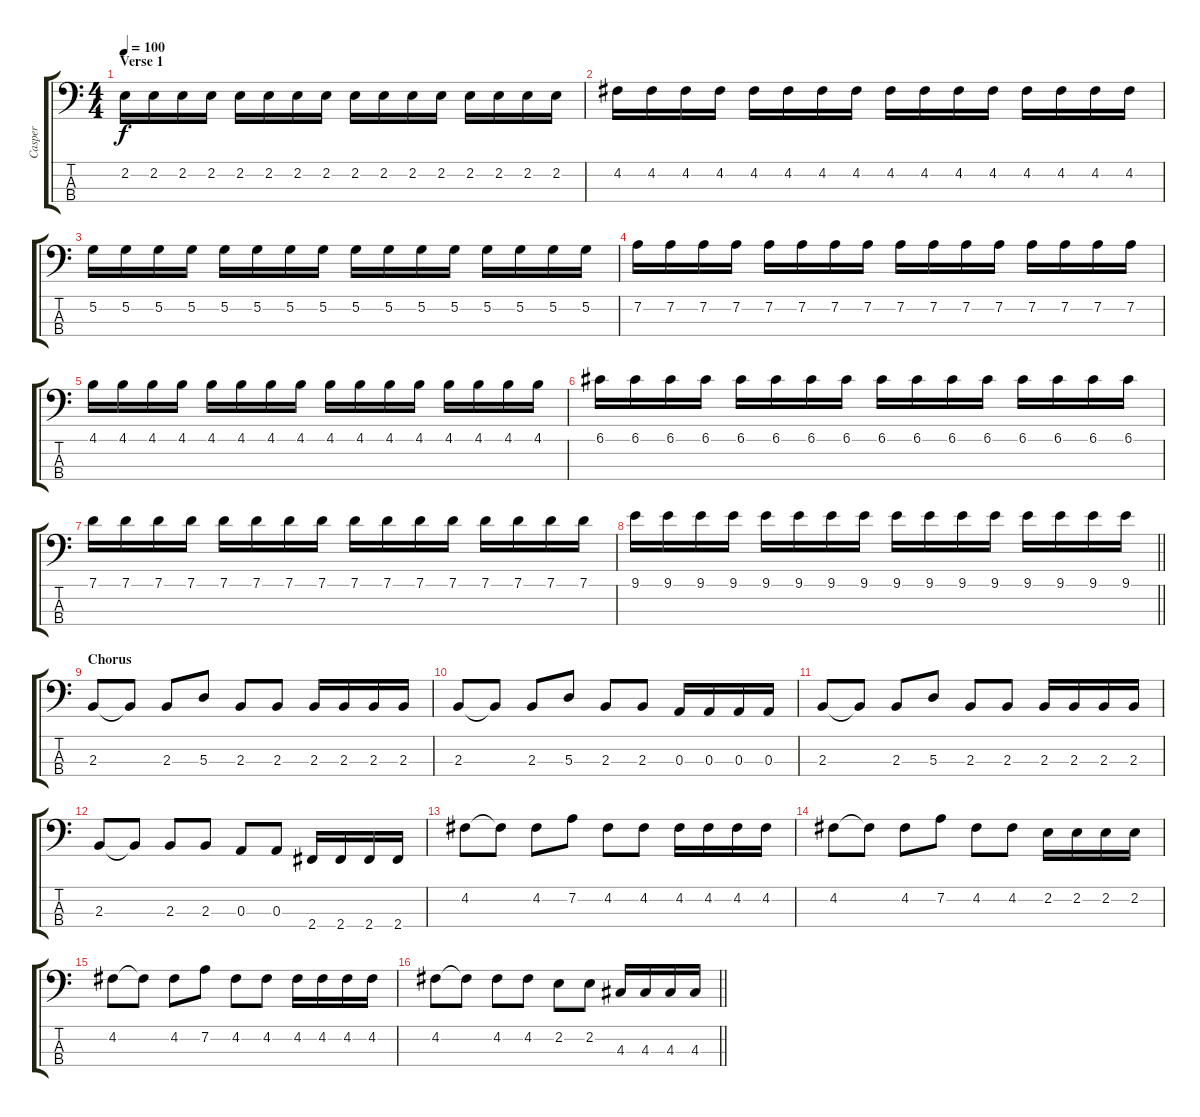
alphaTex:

\track ("Casper" "Casper") {instrument electricbasspick}
\staff {score tabs}
\tuning (G2 D2 A1 E1) {hide}
\ts (4 4)
\section ("" "Verse 1")
\tempo 100
\clef f4
\ks c
2.2.16{dy f} 2.2.16 2.2.16 2.2.16 2.2.16 2.2.16 2.2.16 2.2.16 2.2.16 2.2.16 2.2.16 2.2.16 2.2.16 2.2.16 2.2.16 2.2.16 |
4.2.16 4.2.16 4.2.16 4.2.16 4.2.16 4.2.16 4.2.16 4.2.16 4.2.16 4.2.16 4.2.16 4.2.16 4.2.16 4.2.16 4.2.16 4.2.16 |
5.2.16 5.2.16 5.2.16 5.2.16 5.2.16 5.2.16 5.2.16 5.2.16 5.2.16 5.2.16 5.2.16 5.2.16 5.2.16 5.2.16 5.2.16 5.2.16 |
7.2.16 7.2.16 7.2.16 7.2.16 7.2.16 7.2.16 7.2.16 7.2.16 7.2.16 7.2.16 7.2.16 7.2.16 7.2.16 7.2.16 7.2.16 7.2.16 |
4.1.16 4.1.16 4.1.16 4.1.16 4.1.16 4.1.16 4.1.16 4.1.16 4.1.16 4.1.16 4.1.16 4.1.16 4.1.16 4.1.16 4.1.16 4.1.16 |
6.1.16 6.1.16 6.1.16 6.1.16 6.1.16 6.1.16 6.1.16 6.1.16 6.1.16 6.1.16 6.1.16 6.1.16 6.1.16 6.1.16 6.1.16 6.1.16 |
7.1.16 7.1.16 7.1.16 7.1.16 7.1.16 7.1.16 7.1.16 7.1.16 7.1.16 7.1.16 7.1.16 7.1.16 7.1.16 7.1.16 7.1.16 7.1.16 |
\barLineRight lightlight
9.1.16 9.1.16 9.1.16 9.1.16 9.1.16 9.1.16 9.1.16 9.1.16 9.1.16 9.1.16 9.1.16 9.1.16 9.1.16 9.1.16 9.1.16 9.1.16 |
\section ("" "Chorus")
2.3.8 2.3{t}.8 2.3.8 5.3.8 2.3.8 2.3.8 2.3.16 2.3.16 2.3.16 2.3.16 |
2.3.8 2.3{t}.8 2.3.8 5.3.8 2.3.8 2.3.8 0.3.16 0.3.16 0.3.16 0.3.16 |
2.3.8 2.3{t}.8 2.3.8 5.3.8 2.3.8 2.3.8 2.3.16 2.3.16 2.3.16 2.3.16 |
2.3.8 2.3{t}.8 2.3.8 2.3.8 0.3.8 0.3.8 2.4.16 2.4.16 2.4.16 2.4.16 |
4.2.8 4.2{t}.8 4.2.8 7.2.8 4.2.8 4.2.8 4.2.16 4.2.16 4.2.16 4.2.16 |
4.2.8 4.2{t}.8 4.2.8 7.2.8 4.2.8 4.2.8 2.2.16 2.2.16 2.2.16 2.2.16 |
4.2.8 4.2{t}.8 4.2.8 7.2.8 4.2.8 4.2.8 4.2.16 4.2.16 4.2.16 4.2.16 |
\barLineRight lightlight
4.2.8 4.2{t}.8 4.2.8 4.2.8 2.2.8 2.2.8 4.3.16 4.3.16 4.3.16 4.3.16
